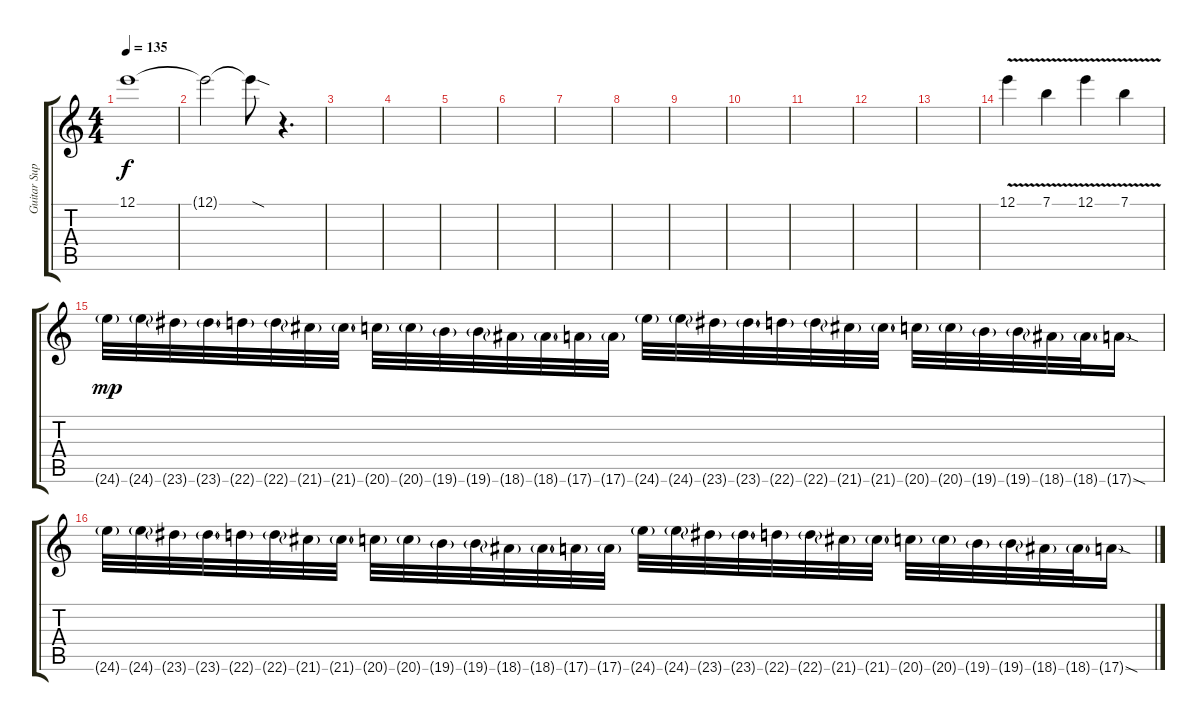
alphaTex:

\track ("Guitar Sup" "Guitar Sup") {instrument distortionguitar}
\staff {score tabs}
\tuning (E4 B3 G3 D3 A2 E2) {hide}
\ts (4 4)
\tempo 135
\clef g2
\ks c
12.1.1{dy f} |
12.1{t}.2 12.1{sod t}.8 r.4{d} |
|
|
|
|
|
|
|
|
|
|
|
12.1{v}.4{volume 14} 7.1{v}.4 12.1{v}.4 7.1{v}.4 |
24.6{g}.32{dy mp volume 16 instrument guitarfretnoise} 24.6{g}.32 23.6{g}.32 23.6{g}.32 22.6{g}.32 22.6{g}.32 21.6{g}.32 21.6{g}.32 20.6{g}.32 20.6{g}.32 19.6{g}.32 19.6{g}.32 18.6{g}.32 18.6{g}.32 17.6{g}.32 17.6{g}.32 24.6{g}.32 24.6{g}.32 23.6{g}.32 23.6{g}.32 22.6{g}.32 22.6{g}.32 21.6{g}.32 21.6{g}.32 20.6{g}.32 20.6{g}.32 19.6{g}.32 19.6{g}.32 18.6{g}.32 18.6{g}.32 17.6{sod g}.16 |
24.6{g}.32 24.6{g}.32 23.6{g}.32 23.6{g}.32 22.6{g}.32 22.6{g}.32 21.6{g}.32 21.6{g}.32 20.6{g}.32 20.6{g}.32 19.6{g}.32 19.6{g}.32 18.6{g}.32 18.6{g}.32 17.6{g}.32 17.6{g}.32 24.6{g}.32 24.6{g}.32 23.6{g}.32 23.6{g}.32 22.6{g}.32 22.6{g}.32 21.6{g}.32 21.6{g}.32 20.6{g}.32 20.6{g}.32 19.6{g}.32 19.6{g}.32 18.6{g}.32 18.6{g}.32 17.6{sod g}.16
